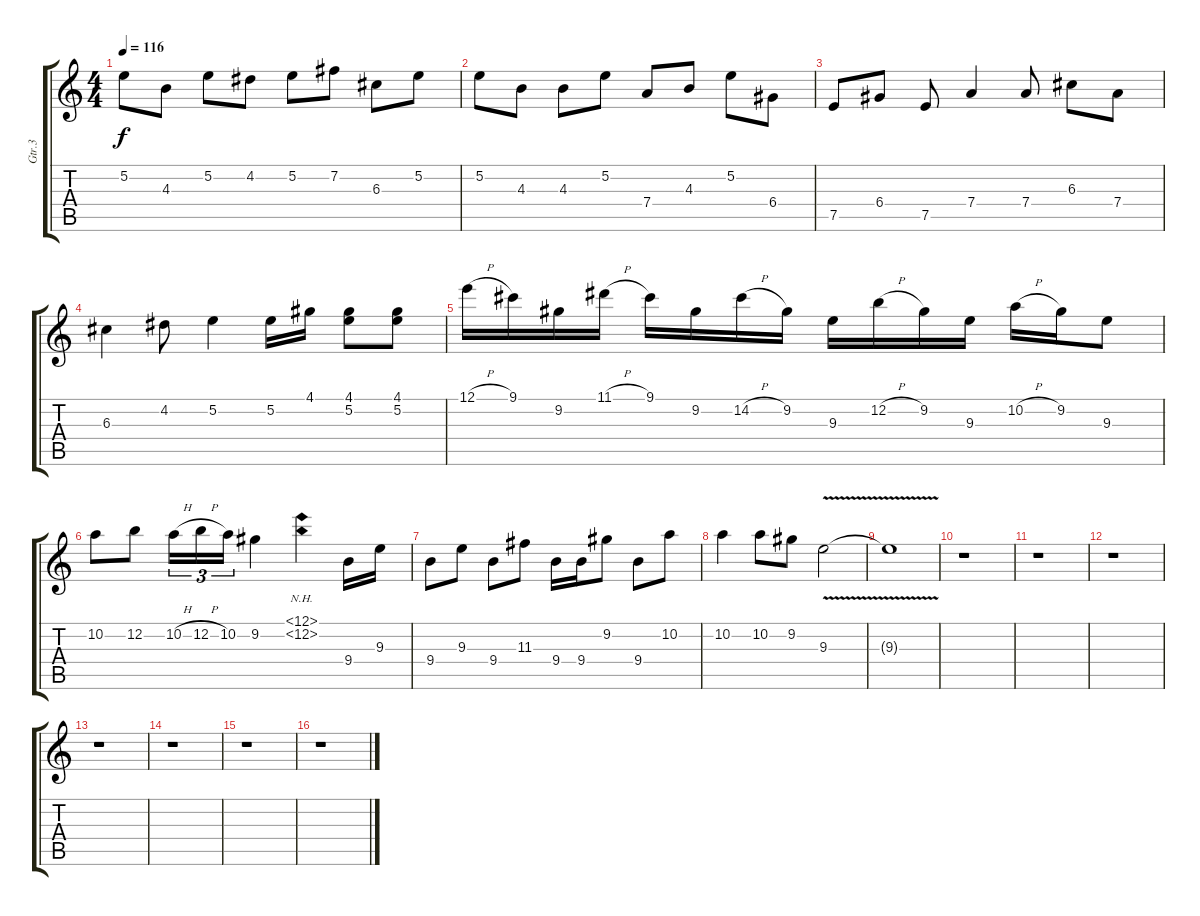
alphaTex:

\track ("Gtr.3" "Gtr.3") {instrument distortionguitar}
\staff {score tabs}
\tuning (E4 B3 G3 D3 A2 E2) {hide}
\ts (4 4)
\tempo 116
\clef g2
\ks c
5.2.8{dy f} 4.3.8 5.2.8 4.2.8 5.2.8 7.2.8 6.3.8 5.2.8 |
5.2.8 4.3.8 4.3.8 5.2.8 7.4.8 4.3.8 5.2.8 6.4.8 |
7.5.8 6.4.8 7.5.8 7.4.4 7.4.8 6.3.8 7.4.8 |
6.3.4 4.2.8 5.2.4 5.2.16 4.1.16 (4.1 5.2).8 (4.1 5.2).8 |
12.1{h}.16 9.1.16 9.2.16 11.1{h}.16 9.1.16 9.2.16 14.2{h}.16 9.2.16 9.3.16 12.2{h}.16 9.2.16 9.3.16 10.2{h}.16 9.2.16 9.3.8 |
10.2.8 12.2.8 10.2{h}.16{tu (3 2)} 12.2{h}.16{tu (3 2)} 10.2.16{tu (3 2)} 9.2.4 (12.1{nh} 12.2{nh}).4 9.4.16 9.3.16 |
9.4.8 9.3.8 9.4.8 11.3.8 9.4.16 9.4.16 9.2.8 9.4.8 10.2.8 |
10.2.4 10.2.8 9.2.8 9.3{v}.2 |
9.3{t}.1 |
r.1 |
r.1 |
r.1 |
r.1 |
r.1 |
r.1 |
r.1
